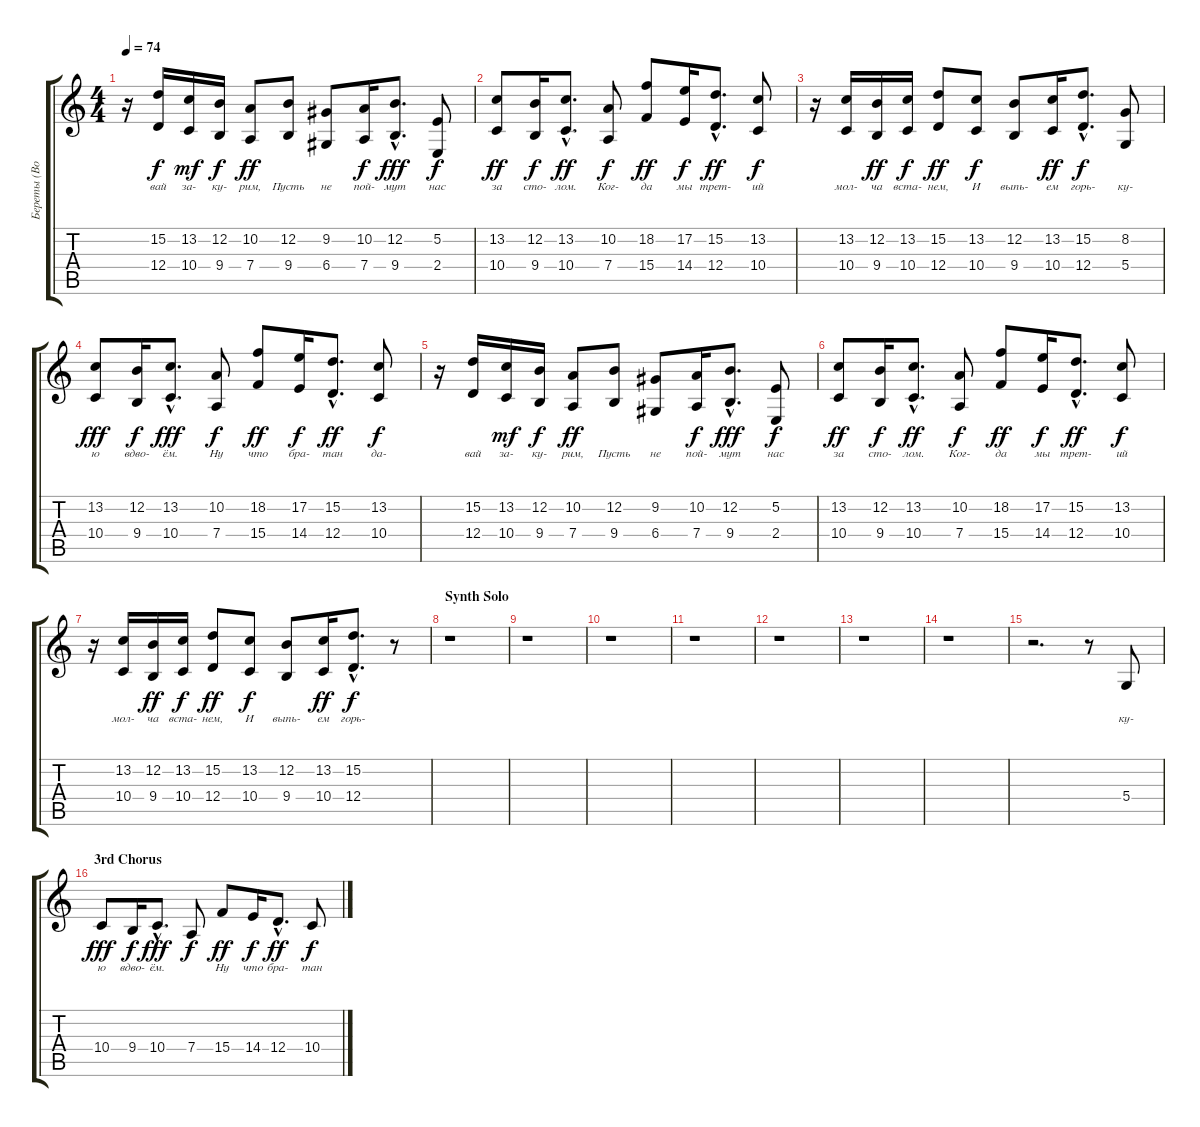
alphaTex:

\track ("Береты (Вокал)" "Береты (Во") {instrument synthbrass1}
\staff {score tabs}
\tuning (E4 B3 G3 D3 A2 E2) {hide}
\ts (4 4)
\tempo 74
\clef g2
\ks c
r.16{dy f} (15.2 12.4).16{lyrics (0 "вай") lyrics (1 "") lyrics (2 "") lyrics (3 "") lyrics (4 "")} (13.2 10.4).16{lyrics (0 "за-") lyrics (1 "") lyrics (2 "") lyrics (3 "") lyrics (4 "") dy mf} (12.2 9.4).16{lyrics (0 "ку-") lyrics (1 "") lyrics (2 "") lyrics (3 "") lyrics (4 "") dy f} (10.2 7.4).8{lyrics (0 "рим,") lyrics (1 "") lyrics (2 "") lyrics (3 "") lyrics (4 "") dy ff} (12.2 9.4).8{lyrics (0 "Пусть") lyrics (1 "") lyrics (2 "") lyrics (3 "") lyrics (4 "")} (9.2 6.4).8{lyrics (0 "не") lyrics (1 "") lyrics (2 "") lyrics (3 "") lyrics (4 "")} (10.2 7.4).16{lyrics (0 "пой-") lyrics (1 "") lyrics (2 "") lyrics (3 "") lyrics (4 "") dy f} (12.2{hac} 9.4{hac}).8{d lyrics (0 "мут") lyrics (1 "") lyrics (2 "") lyrics (3 "") lyrics (4 "") dy fff} (5.2 2.4).8{lyrics (0 "нас") lyrics (1 "") lyrics (2 "") lyrics (3 "") lyrics (4 "") dy f} |
(13.2 10.4).8{lyrics (0 "за") lyrics (1 "") lyrics (2 "") lyrics (3 "") lyrics (4 "") dy ff} (12.2 9.4).16{lyrics (0 "сто-") lyrics (1 "") lyrics (2 "") lyrics (3 "") lyrics (4 "") dy f} (13.2{hac} 10.4{hac}).8{d lyrics (0 "лом.") lyrics (1 "") lyrics (2 "") lyrics (3 "") lyrics (4 "") dy ff} (10.2 7.4).8{lyrics (0 "Ког-") lyrics (1 "") lyrics (2 "") lyrics (3 "") lyrics (4 "") dy f} (18.2 15.4).8{lyrics (0 "да") lyrics (1 "") lyrics (2 "") lyrics (3 "") lyrics (4 "") dy ff} (17.2 14.4).16{lyrics (0 "мы") lyrics (1 "") lyrics (2 "") lyrics (3 "") lyrics (4 "") dy f} (15.2{hac} 12.4{hac}).8{d lyrics (0 "трет-") lyrics (1 "") lyrics (2 "") lyrics (3 "") lyrics (4 "") dy ff} (13.2 10.4).8{lyrics (0 "ий") lyrics (1 "") lyrics (2 "") lyrics (3 "") lyrics (4 "") dy f} |
r.16 (13.2 10.4).16{lyrics (0 "мол-") lyrics (1 "") lyrics (2 "") lyrics (3 "") lyrics (4 "")} (12.2 9.4).16{lyrics (0 "ча") lyrics (1 "") lyrics (2 "") lyrics (3 "") lyrics (4 "") dy ff} (13.2 10.4).16{lyrics (0 "вста-") lyrics (1 "") lyrics (2 "") lyrics (3 "") lyrics (4 "") dy f} (15.2 12.4).8{lyrics (0 "нем,") lyrics (1 "") lyrics (2 "") lyrics (3 "") lyrics (4 "") dy ff} (13.2 10.4).8{lyrics (0 "И") lyrics (1 "") lyrics (2 "") lyrics (3 "") lyrics (4 "") dy f} (12.2 9.4).8{lyrics (0 "выпь-") lyrics (1 "") lyrics (2 "") lyrics (3 "") lyrics (4 "")} (13.2 10.4).16{lyrics (0 "ем") lyrics (1 "") lyrics (2 "") lyrics (3 "") lyrics (4 "") dy ff} (15.2{hac} 12.4{hac}).8{d lyrics (0 "горь-") lyrics (1 "") lyrics (2 "") lyrics (3 "") lyrics (4 "") dy f} (8.2 5.4).8{lyrics (0 "ку-") lyrics (1 "") lyrics (2 "") lyrics (3 "") lyrics (4 "")} |
(13.2 10.4).8{lyrics (0 "ю") lyrics (1 "") lyrics (2 "") lyrics (3 "") lyrics (4 "") dy fff} (12.2 9.4).16{lyrics (0 "вдво-") lyrics (1 "") lyrics (2 "") lyrics (3 "") lyrics (4 "") dy f} (13.2{hac} 10.4{hac}).8{d lyrics (0 "ём.") lyrics (1 "") lyrics (2 "") lyrics (3 "") lyrics (4 "") dy fff} (10.2 7.4).8{lyrics (0 "Ну") lyrics (1 "") lyrics (2 "") lyrics (3 "") lyrics (4 "") dy f} (18.2 15.4).8{lyrics (0 "что") lyrics (1 "") lyrics (2 "") lyrics (3 "") lyrics (4 "") dy ff} (17.2 14.4).16{lyrics (0 "бра-") lyrics (1 "") lyrics (2 "") lyrics (3 "") lyrics (4 "") dy f} (15.2{hac} 12.4{hac}).8{d lyrics (0 "тан") lyrics (1 "") lyrics (2 "") lyrics (3 "") lyrics (4 "") dy ff} (13.2 10.4).8{lyrics (0 "да-") lyrics (1 "") lyrics (2 "") lyrics (3 "") lyrics (4 "") dy f} |
r.16 (15.2 12.4).16{lyrics (0 "вай") lyrics (1 "") lyrics (2 "") lyrics (3 "") lyrics (4 "")} (13.2 10.4).16{lyrics (0 "за-") lyrics (1 "") lyrics (2 "") lyrics (3 "") lyrics (4 "") dy mf} (12.2 9.4).16{lyrics (0 "ку-") lyrics (1 "") lyrics (2 "") lyrics (3 "") lyrics (4 "") dy f} (10.2 7.4).8{lyrics (0 "рим,") lyrics (1 "") lyrics (2 "") lyrics (3 "") lyrics (4 "") dy ff} (12.2 9.4).8{lyrics (0 "Пусть") lyrics (1 "") lyrics (2 "") lyrics (3 "") lyrics (4 "")} (9.2 6.4).8{lyrics (0 "не") lyrics (1 "") lyrics (2 "") lyrics (3 "") lyrics (4 "")} (10.2 7.4).16{lyrics (0 "пой-") lyrics (1 "") lyrics (2 "") lyrics (3 "") lyrics (4 "") dy f} (12.2{hac} 9.4{hac}).8{d lyrics (0 "мут") lyrics (1 "") lyrics (2 "") lyrics (3 "") lyrics (4 "") dy fff} (5.2 2.4).8{lyrics (0 "нас") lyrics (1 "") lyrics (2 "") lyrics (3 "") lyrics (4 "") dy f} |
(13.2 10.4).8{lyrics (0 "за") lyrics (1 "") lyrics (2 "") lyrics (3 "") lyrics (4 "") dy ff} (12.2 9.4).16{lyrics (0 "сто-") lyrics (1 "") lyrics (2 "") lyrics (3 "") lyrics (4 "") dy f} (13.2{hac} 10.4{hac}).8{d lyrics (0 "лом.") lyrics (1 "") lyrics (2 "") lyrics (3 "") lyrics (4 "") dy ff} (10.2 7.4).8{lyrics (0 "Ког-") lyrics (1 "") lyrics (2 "") lyrics (3 "") lyrics (4 "") dy f} (18.2 15.4).8{lyrics (0 "да") lyrics (1 "") lyrics (2 "") lyrics (3 "") lyrics (4 "") dy ff} (17.2 14.4).16{lyrics (0 "мы") lyrics (1 "") lyrics (2 "") lyrics (3 "") lyrics (4 "") dy f} (15.2{hac} 12.4{hac}).8{d lyrics (0 "трет-") lyrics (1 "") lyrics (2 "") lyrics (3 "") lyrics (4 "") dy ff} (13.2 10.4).8{lyrics (0 "ий") lyrics (1 "") lyrics (2 "") lyrics (3 "") lyrics (4 "") dy f} |
r.16 (13.2 10.4).16{lyrics (0 "мол-") lyrics (1 "") lyrics (2 "") lyrics (3 "") lyrics (4 "")} (12.2 9.4).16{lyrics (0 "ча") lyrics (1 "") lyrics (2 "") lyrics (3 "") lyrics (4 "") dy ff} (13.2 10.4).16{lyrics (0 "вста-") lyrics (1 "") lyrics (2 "") lyrics (3 "") lyrics (4 "") dy f} (15.2 12.4).8{lyrics (0 "нем,") lyrics (1 "") lyrics (2 "") lyrics (3 "") lyrics (4 "") dy ff} (13.2 10.4).8{lyrics (0 "И") lyrics (1 "") lyrics (2 "") lyrics (3 "") lyrics (4 "") dy f} (12.2 9.4).8{lyrics (0 "выпь-") lyrics (1 "") lyrics (2 "") lyrics (3 "") lyrics (4 "")} (13.2 10.4).16{lyrics (0 "ем") lyrics (1 "") lyrics (2 "") lyrics (3 "") lyrics (4 "") dy ff} (15.2{hac} 12.4{hac}).8{d lyrics (0 "горь-") lyrics (1 "") lyrics (2 "") lyrics (3 "") lyrics (4 "") dy f} r.8 |
\section ("" "Synth Solo")
r.1 |
r.1 |
r.1 |
r.1 |
r.1 |
r.1 |
r.1 |
r.2{d} r.8 5.4.8{lyrics (0 "ку-") lyrics (1 "") lyrics (2 "") lyrics (3 "") lyrics (4 "") volume 12} |
\section ("" "3rd Chorus")
10.4.8{lyrics (0 "ю") lyrics (1 "") lyrics (2 "") lyrics (3 "") lyrics (4 "") dy fff} 9.4.16{lyrics (0 "вдво-") lyrics (1 "") lyrics (2 "") lyrics (3 "") lyrics (4 "") dy f} 10.4{hac}.8{d lyrics (0 "ём.") lyrics (1 "") lyrics (2 "") lyrics (3 "") lyrics (4 "") dy fff} 7.4.8{lyrics (0 "") lyrics (1 "") lyrics (2 "") lyrics (3 "") lyrics (4 "") dy f} 15.4.8{lyrics (0 "Ну") lyrics (1 "") lyrics (2 "") lyrics (3 "") lyrics (4 "") dy ff} 14.4.16{lyrics (0 "что") lyrics (1 "") lyrics (2 "") lyrics (3 "") lyrics (4 "") dy f} 12.4{hac}.8{d lyrics (0 "бра-") lyrics (1 "") lyrics (2 "") lyrics (3 "") lyrics (4 "") dy ff} 10.4.8{lyrics (0 "тан") lyrics (1 "") lyrics (2 "") lyrics (3 "") lyrics (4 "") dy f}
